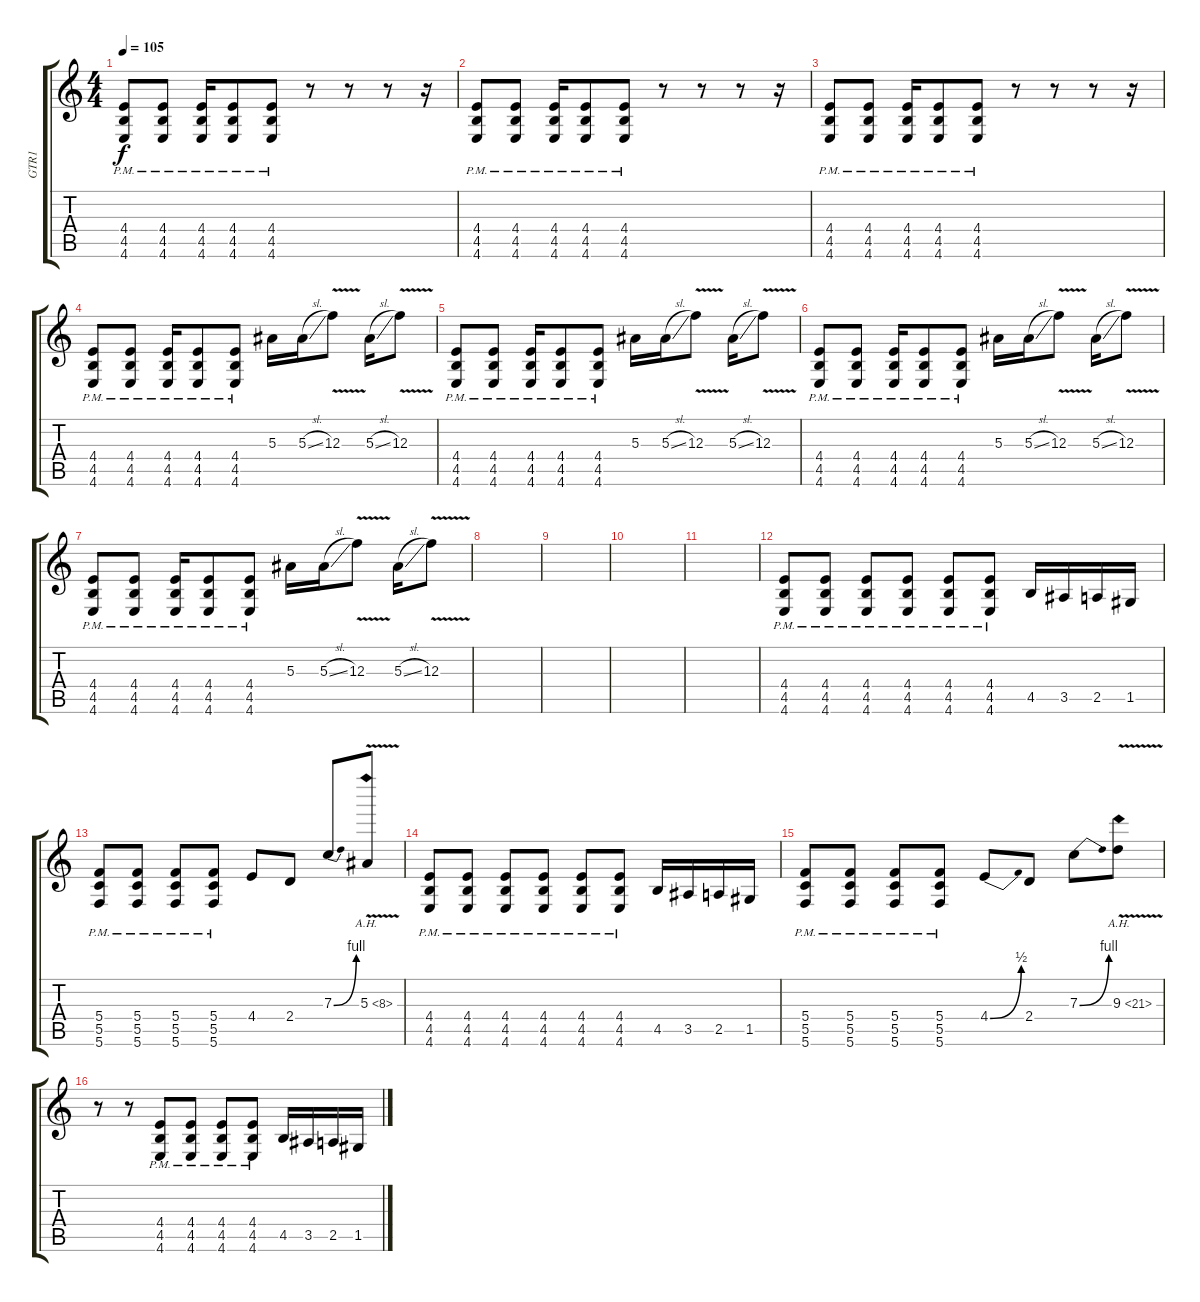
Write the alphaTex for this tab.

\track ("GTR1" "GTR1") {instrument overdrivenguitar}
\staff {score tabs}
\tuning (D4 A3 F3 C3 G2 C2) {hide}
\ts (4 4)
\tempo 105
\clef g2
\ks c
(4.4 4.5 4.6{pm}).8{dy f} (4.4 4.5 4.6{pm}).8 (4.4 4.5 4.6{pm}).16 (4.4 4.5 4.6{pm}).8 (4.4 4.5 4.6{pm}).8 r.8 r.8 r.8 r.16 |
(4.4 4.5 4.6{pm}).8 (4.4 4.5 4.6{pm}).8 (4.4 4.5 4.6{pm}).16 (4.4 4.5 4.6{pm}).8 (4.4 4.5 4.6{pm}).8 r.8 r.8 r.8 r.16 |
(4.4 4.5 4.6{pm}).8 (4.4 4.5 4.6{pm}).8 (4.4 4.5 4.6{pm}).16 (4.4 4.5 4.6{pm}).8 (4.4 4.5 4.6{pm}).8 r.8 r.8 r.8 r.16 |
(4.4 4.5 4.6{pm}).8 (4.4 4.5 4.6{pm}).8 (4.4 4.5 4.6{pm}).16 (4.4 4.5 4.6{pm}).8 (4.4 4.5 4.6{pm}).8 5.3.16 5.3{sl}.16 12.3{v}.8 5.3{sl}.16 12.3{v}.8 |
(4.4 4.5 4.6{pm}).8 (4.4 4.5 4.6{pm}).8 (4.4 4.5 4.6{pm}).16 (4.4 4.5 4.6{pm}).8 (4.4 4.5 4.6{pm}).8 5.3.16 5.3{sl}.16 12.3{v}.8 5.3{sl}.16 12.3{v}.8 |
(4.4 4.5 4.6{pm}).8 (4.4 4.5 4.6{pm}).8 (4.4 4.5 4.6{pm}).16 (4.4 4.5 4.6{pm}).8 (4.4 4.5 4.6{pm}).8 5.3.16 5.3{sl}.16 12.3{v}.8 5.3{sl}.16 12.3{v}.8 |
(4.4 4.5 4.6{pm}).8 (4.4 4.5 4.6{pm}).8 (4.4 4.5 4.6{pm}).16 (4.4 4.5 4.6{pm}).8 (4.4 4.5 4.6{pm}).8 5.3.16 5.3{sl}.16 12.3{v}.8 5.3{sl}.16 12.3{v}.8 |
|
|
|
|
(4.4{pm} 4.5{pm} 4.6{pm}).8{volume 15} (4.4{pm} 4.5{pm} 4.6{pm}).8 (4.4{pm} 4.5{pm} 4.6{pm}).8 (4.4{pm} 4.5{pm} 4.6{pm}).8 (4.4{pm} 4.5{pm} 4.6{pm}).8 (4.4{pm} 4.5{pm} 4.6{pm}).8 4.5.16 3.5.16 2.5.16 1.5.16 |
(5.4{pm} 5.5{pm} 5.6{pm}).8 (5.4{pm} 5.5{pm} 5.6{pm}).8 (5.4{pm} 5.5{pm} 5.6{pm}).8 (5.4{pm} 5.5{pm} 5.6{pm}).8 4.4.8 2.4.8 7.3{be (bend 0 0 60 4)}.8 5.3{ah 3 v}.8 |
(4.4{pm} 4.5{pm} 4.6{pm}).8 (4.4{pm} 4.5{pm} 4.6{pm}).8 (4.4{pm} 4.5{pm} 4.6{pm}).8 (4.4{pm} 4.5{pm} 4.6{pm}).8 (4.4{pm} 4.5{pm} 4.6{pm}).8 (4.4{pm} 4.5{pm} 4.6{pm}).8 4.5.16 3.5.16 2.5.16 1.5.16 |
(5.4{pm} 5.5{pm} 5.6{pm}).8 (5.4{pm} 5.5{pm} 5.6{pm}).8 (5.4{pm} 5.5{pm} 5.6{pm}).8 (5.4{pm} 5.5{pm} 5.6{pm}).8 4.4{be (bend 0 0 60 2)}.8 2.4.8 7.3{be (bend 0 0 60 4)}.8 9.3{ah 12 v}.8 |
r.8 r.8 (4.4{pm} 4.5{pm} 4.6{pm}).8 (4.4{pm} 4.5{pm} 4.6{pm}).8 (4.4{pm} 4.5{pm} 4.6{pm}).8 (4.4{pm} 4.5{pm} 4.6{pm}).8 4.5.16 3.5.16 2.5.16 1.5.16
